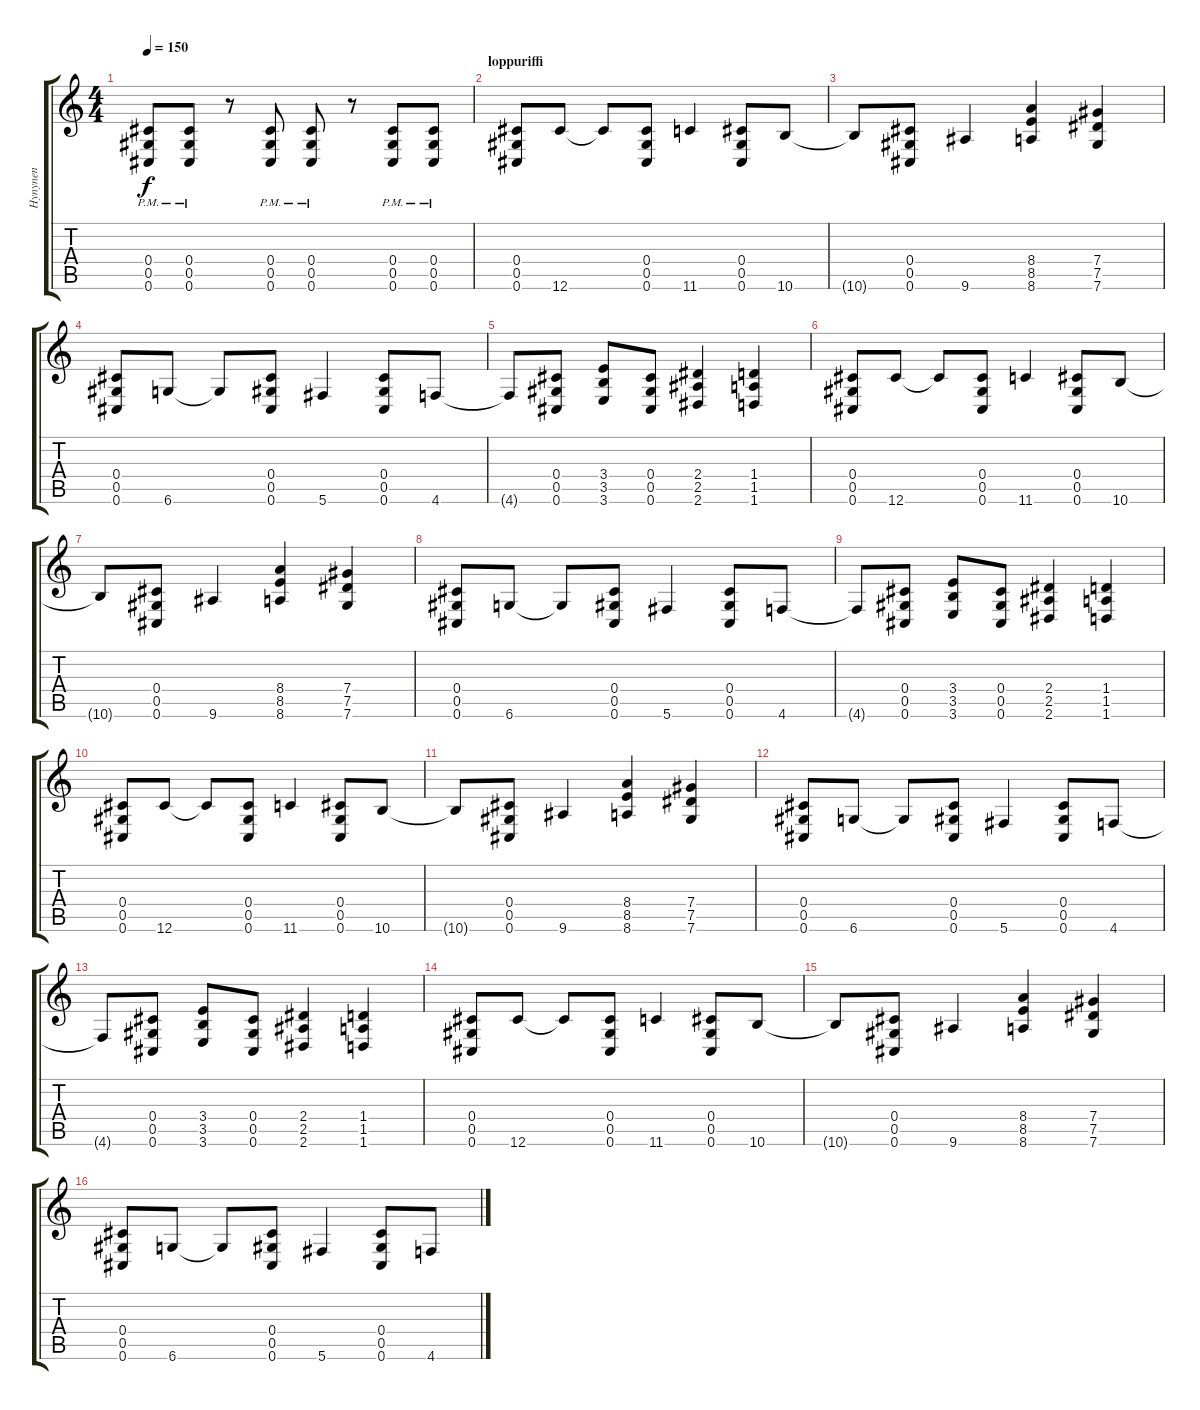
\track ("Hynynen" "Hynynen") {instrument distortionguitar}
\staff {score tabs}
\tuning (Eb4 Bb3 Gb3 Db3 Ab2 Db2) {hide}
\ts (4 4)
\tempo 150
\clef g2
\ks c
(0.4{pm} 0.5{pm} 0.6{pm}).8{dy f} (0.4{pm} 0.5{pm} 0.6{pm}).8 r.8 (0.4{pm} 0.5{pm} 0.6{pm}).8 (0.4{pm} 0.5{pm} 0.6{pm}).8 r.8 (0.4{pm} 0.5{pm} 0.6{pm}).8 (0.4{pm} 0.5{pm} 0.6{pm}).8 |
\section ("" "loppuriffi")
(0.4 0.5 0.6).8{volume 10} 12.6.8 12.6{t}.8 (0.4 0.5 0.6).8 11.6.4 (0.4 0.5 0.6).8 10.6.8 |
10.6{t}.8 (0.4 0.5 0.6).8 9.6.4 (8.4 8.5 8.6).4 (7.4 7.5 7.6).4 |
(0.4 0.5 0.6).8 6.6.8 6.6{t}.8 (0.4 0.5 0.6).8 5.6.4 (0.4 0.5 0.6).8 4.6.8 |
4.6{t}.8 (0.4 0.5 0.6).8 (3.4 3.5 3.6).8 (0.4 0.5 0.6).8 (2.4 2.5 2.6).4 (1.4 1.5 1.6).4 |
(0.4 0.5 0.6).8{volume 8} 12.6.8 12.6{t}.8 (0.4 0.5 0.6).8 11.6.4 (0.4 0.5 0.6).8 10.6.8 |
10.6{t}.8 (0.4 0.5 0.6).8 9.6.4 (8.4 8.5 8.6).4 (7.4 7.5 7.6).4 |
(0.4 0.5 0.6).8 6.6.8 6.6{t}.8 (0.4 0.5 0.6).8 5.6.4 (0.4 0.5 0.6).8 4.6.8 |
4.6{t}.8 (0.4 0.5 0.6).8 (3.4 3.5 3.6).8 (0.4 0.5 0.6).8 (2.4 2.5 2.6).4 (1.4 1.5 1.6).4 |
(0.4 0.5 0.6).8{volume 5} 12.6.8 12.6{t}.8 (0.4 0.5 0.6).8 11.6.4 (0.4 0.5 0.6).8 10.6.8 |
10.6{t}.8 (0.4 0.5 0.6).8 9.6.4 (8.4 8.5 8.6).4 (7.4 7.5 7.6).4 |
(0.4 0.5 0.6).8 6.6.8 6.6{t}.8 (0.4 0.5 0.6).8 5.6.4 (0.4 0.5 0.6).8 4.6.8 |
4.6{t}.8 (0.4 0.5 0.6).8 (3.4 3.5 3.6).8 (0.4 0.5 0.6).8 (2.4 2.5 2.6).4 (1.4 1.5 1.6).4 |
(0.4 0.5 0.6).8{volume 1} 12.6.8 12.6{t}.8 (0.4 0.5 0.6).8 11.6.4 (0.4 0.5 0.6).8 10.6.8 |
10.6{t}.8 (0.4 0.5 0.6).8 9.6.4 (8.4 8.5 8.6).4 (7.4 7.5 7.6).4 |
(0.4 0.5 0.6).8 6.6.8 6.6{t}.8 (0.4 0.5 0.6).8 5.6.4 (0.4 0.5 0.6).8 4.6.8
